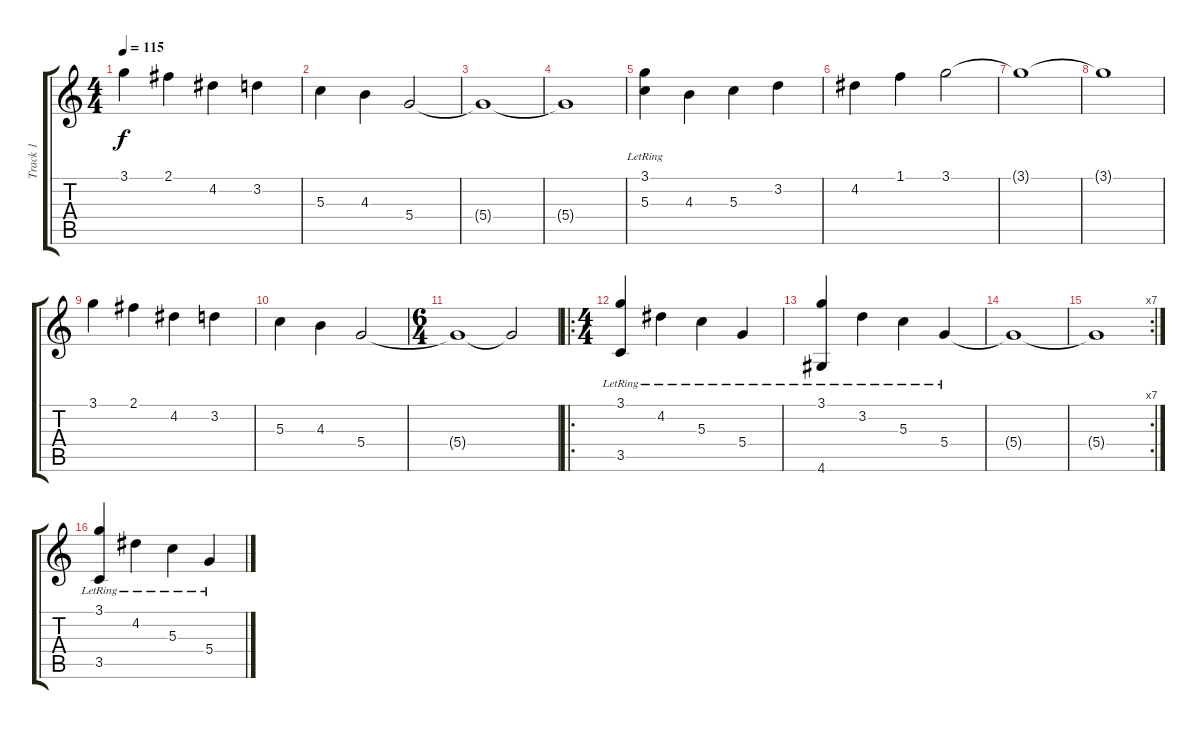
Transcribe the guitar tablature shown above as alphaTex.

\track ("Track 1" "Track 1") {instrument acousticguitarsteel}
\staff {score tabs}
\tuning (E4 B3 G3 D3 A2 E2) {hide}
\ts (4 4)
\tempo 115
\clef g2
\ks c
3.1.4{dy f} 2.1.4 4.2.4 3.2.4 |
5.3.4 4.3.4 5.4.2 |
5.4{t}.1 |
5.4{t}.1 |
(3.1{lr} 5.3).4 4.3.4 5.3.4 3.2.4 |
4.2.4 1.1.4 3.1.2 |
3.1{t}.1 |
3.1{t}.1 |
3.1.4 2.1.4 4.2.4 3.2.4 |
5.3.4 4.3.4 5.4.2 |
\ts (6 4)
5.4{t}.1 5.4{t}.2 |
\ro
\ts (4 4)
(3.1{lr} 3.5{lr}).4 4.2{lr}.4 5.3{lr}.4 5.4{lr}.4 |
(3.1{lr} 4.6{lr}).4 3.2{lr}.4 5.3{lr}.4 5.4{lr}.4 |
5.4{t}.1 |
\rc 7
5.4{t}.1 |
(3.1{lr} 3.5{lr}).4 4.2{lr}.4 5.3{lr}.4 5.4{lr}.4
